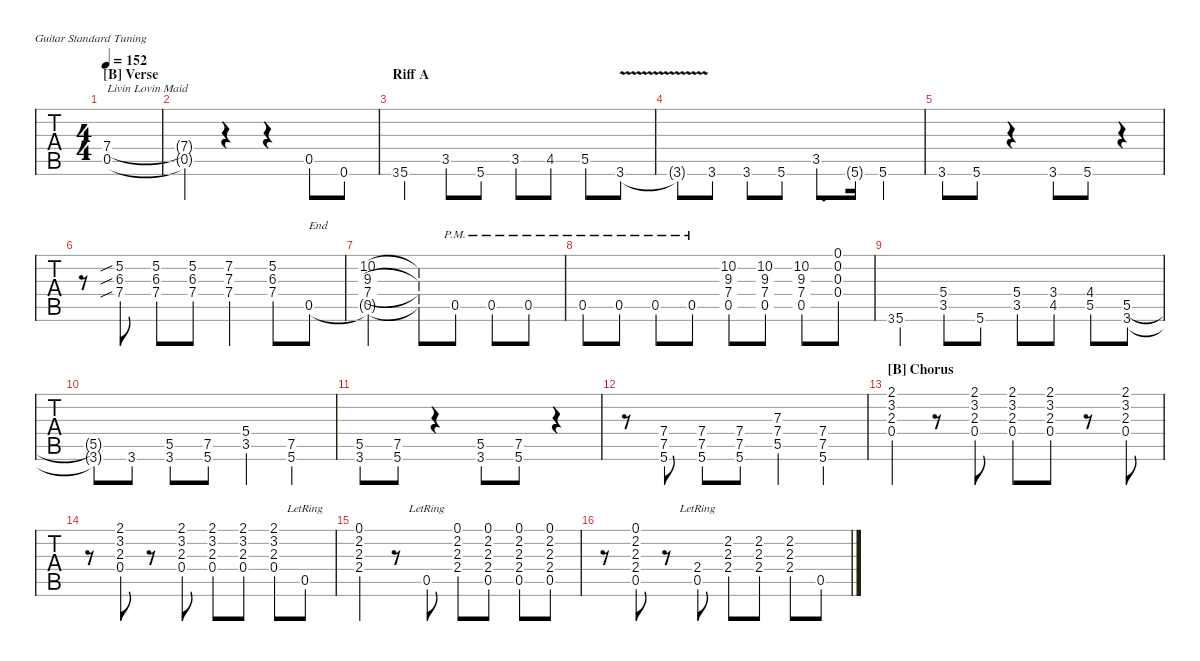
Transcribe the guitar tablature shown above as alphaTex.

\hideDynamics
\bracketExtendMode nobrackets
\singleTrackTrackNamePolicy hidden
\multiTrackTrackNamePolicy hidden
\firstSystemTrackNameMode fullname
\firstSystemTrackNameOrientation horizontal
\otherSystemsTrackNameOrientation horizontal
\track ("Guitar I" "E-Gt") {instrument overdrivenguitar}
\staff {tabs}
\tuning (E4 B3 G3 D3 A2 E2)
\ts (4 4)
\section ("B" "Verse")
\tempo 152
\clef g2
\ks c
(7.4 0.5).1{txt "Livin Lovin Maid" dy mp} |
(7.4{t} 0.5{t}).4{dy f} r.4 r.4 0.5.8 0.6.8 |
\section ("" "Riff A")
3.6.8{gr dy mf} 5.6.4{dy f} 3.5.8 5.6.8 3.5.8 4.5{acc #}.8 5.5.8 3.6{v ac}.8 |
3.6{v t}.8 3.6.8 3.6.8 5.6.8 3.5.8{d} 5.6{g}.16 5.6.4 |
3.6{ac}.8 5.6{ac}.8 r.4 3.6{ac}.8 5.6{ac}.8 r.4 |
r.8 (5.2{sib ac} 6.3{sib acc #} 7.4{sib}).8 (5.2{ac} 6.3{acc #} 7.4).8 (5.2{ac} 6.3{acc #} 7.4).8 (7.2{ac acc #} 7.3 7.4).4 (5.2 6.3{acc #} 7.4{ac}).8 0.5.8{txt "End"} |
(10.2 9.3 7.4 0.5{t}).2 (10.2{t} 9.3{t} 7.4{t} 0.5{t}).8 0.5{pm}.8{dy mf} 0.5{pm}.8 0.5{pm}.8 |
0.5{pm}.8 0.5{pm}.8 0.5{pm}.8 0.5{pm}.8 (10.2 9.3 7.4 0.5).8 (10.2 9.3 7.4 0.5).8 (10.2 9.3 7.4 0.5).8 (0.1 0.2 0.3 0.4).8{dy f} |
3.6.8{gr dy mf} 5.6.4{dy f} (5.4 3.5).8 5.6.8 (5.4 3.5).8 (3.4 4.5{acc #}).8 (4.4{acc #} 5.5).8 (5.5 3.6{ac}).8 |
(5.5{t} 3.6{t}).8 3.6.8 (5.5 3.6).8 (7.5 5.6).8 (5.4 3.5).4 (7.5 5.6).4 |
(5.5 3.6{ac}).8 (7.5 5.6{ac}).8 r.4 (5.5 3.6{ac}).8 (7.5 5.6{ac}).8 r.4 |
r.8 (7.5 5.6 7.4).8 (7.5 5.6 7.4).8 (7.5 5.6 7.4).8 (7.4 5.5 7.3).4 (7.5 5.6 7.4).4 |
\section ("B" "Chorus")
(2.1{acc #} 3.2 2.3 0.4).4{dy mf} r.8 (2.1{acc #} 3.2 2.3 0.4).8 (2.1{acc #} 3.2 2.3 0.4).8 (2.1{acc #} 3.2 2.3 0.4).8 r.8 (2.1{acc #} 3.2 2.3 0.4).8 |
r.8 (2.1{acc #} 3.2 2.3 0.4).8 r.8 (2.1{acc #} 3.2 2.3 0.4).8 (2.1{acc #} 3.2 2.3 0.4).8 (2.1{acc #} 3.2 2.3 0.4).8 (2.1{acc #} 3.2 2.3 0.4).8 0.5{lr}.8 |
(0.1 2.2{acc #} 2.3 2.4).4 r.8 0.5{lr}.8 (0.1 2.2{acc #} 2.3 2.4).8 (0.1 2.2{acc #} 2.3 2.4 0.5).8 (0.1 2.2{acc #} 2.3 2.4 0.5).8 (0.1 2.2{acc #} 2.3 2.4 0.5).8 |
r.8 (0.1 2.2{acc #} 2.3 2.4 0.5).8 r.8 (2.4{lr} 0.5{lr}).8 (2.2{acc #} 2.3 2.4).8 (2.2{acc #} 2.3 2.4).8 (2.2{acc #} 2.3 2.4).8 0.5.8
